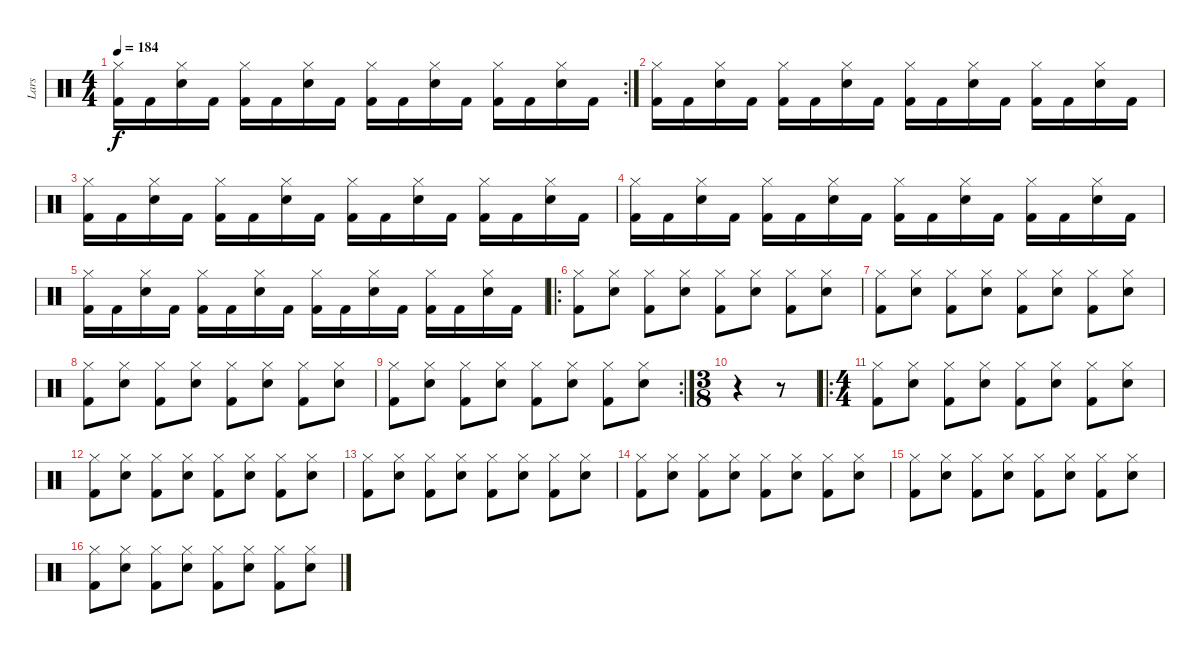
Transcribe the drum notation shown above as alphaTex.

\track ("Lars" "Lars") {instrument percussion}
\staff {score}
\articulation defaults
\rc 2
\ts (4 4)
\tempo 184
\clef neutral
\ks c
("Kick (hit) 2" "Hi-Hat (closed)").16{dy f} "Kick (hit) 2".16 ("Snare (hit) 2" "Hi-Hat (closed)").16 "Kick (hit) 2".16 ("Hi-Hat (closed)" "Kick (hit) 2").16 "Kick (hit) 2".16 ("Snare (hit) 2" "Hi-Hat (closed)").16 "Kick (hit) 2".16 ("Kick (hit) 2" "Hi-Hat (closed)").16 "Kick (hit) 2".16 ("Snare (hit) 2" "Hi-Hat (closed)").16 "Kick (hit) 2".16 ("Hi-Hat (closed)" "Kick (hit) 2").16 "Kick (hit) 2".16 ("Snare (hit) 2" "Hi-Hat (closed)").16 "Kick (hit) 2".16 |
("Kick (hit) 2" "Hi-Hat (closed)").16 "Kick (hit) 2".16 ("Snare (hit) 2" "Hi-Hat (closed)").16 "Kick (hit) 2".16 ("Hi-Hat (closed)" "Kick (hit) 2").16 "Kick (hit) 2".16 ("Snare (hit) 2" "Hi-Hat (closed)").16 "Kick (hit) 2".16 ("Kick (hit) 2" "Hi-Hat (closed)").16 "Kick (hit) 2".16 ("Snare (hit) 2" "Hi-Hat (closed)").16 "Kick (hit) 2".16 ("Hi-Hat (closed)" "Kick (hit) 2").16 "Kick (hit) 2".16 ("Snare (hit) 2" "Hi-Hat (closed)").16 "Kick (hit) 2".16 |
("Kick (hit) 2" "Hi-Hat (closed)").16 "Kick (hit) 2".16 ("Snare (hit) 2" "Hi-Hat (closed)").16 "Kick (hit) 2".16 ("Hi-Hat (closed)" "Kick (hit) 2").16 "Kick (hit) 2".16 ("Snare (hit) 2" "Hi-Hat (closed)").16 "Kick (hit) 2".16 ("Kick (hit) 2" "Hi-Hat (closed)").16 "Kick (hit) 2".16 ("Snare (hit) 2" "Hi-Hat (closed)").16 "Kick (hit) 2".16 ("Hi-Hat (closed)" "Kick (hit) 2").16 "Kick (hit) 2".16 ("Snare (hit) 2" "Hi-Hat (closed)").16 "Kick (hit) 2".16 |
("Kick (hit) 2" "Hi-Hat (closed)").16 "Kick (hit) 2".16 ("Snare (hit) 2" "Hi-Hat (closed)").16 "Kick (hit) 2".16 ("Hi-Hat (closed)" "Kick (hit) 2").16 "Kick (hit) 2".16 ("Snare (hit) 2" "Hi-Hat (closed)").16 "Kick (hit) 2".16 ("Kick (hit) 2" "Hi-Hat (closed)").16 "Kick (hit) 2".16 ("Snare (hit) 2" "Hi-Hat (closed)").16 "Kick (hit) 2".16 ("Hi-Hat (closed)" "Kick (hit) 2").16 "Kick (hit) 2".16 ("Snare (hit) 2" "Hi-Hat (closed)").16 "Kick (hit) 2".16 |
("Kick (hit) 2" "Hi-Hat (closed)").16 "Kick (hit) 2".16 ("Snare (hit) 2" "Hi-Hat (closed)").16 "Kick (hit) 2".16 ("Hi-Hat (closed)" "Kick (hit) 2").16 "Kick (hit) 2".16 ("Snare (hit) 2" "Hi-Hat (closed)").16 "Kick (hit) 2".16 ("Kick (hit) 2" "Hi-Hat (closed)").16 "Kick (hit) 2".16 ("Snare (hit) 2" "Hi-Hat (closed)").16 "Kick (hit) 2".16 ("Hi-Hat (closed)" "Kick (hit) 2").16 "Kick (hit) 2".16 ("Snare (hit) 2" "Hi-Hat (closed)").16 "Kick (hit) 2".16 |
\ro
("Kick (hit) 2" "Hi-Hat (closed)").8 ("Snare (hit) 2" "Hi-Hat (closed)").8 ("Kick (hit) 2" "Hi-Hat (closed)").8 ("Snare (hit) 2" "Hi-Hat (closed)").8 ("Kick (hit) 2" "Hi-Hat (closed)").8 ("Snare (hit) 2" "Hi-Hat (closed)").8 ("Kick (hit) 2" "Hi-Hat (closed)").8 ("Snare (hit) 2" "Hi-Hat (closed)").8 |
("Kick (hit) 2" "Hi-Hat (closed)").8 ("Snare (hit) 2" "Hi-Hat (closed)").8 ("Kick (hit) 2" "Hi-Hat (closed)").8 ("Snare (hit) 2" "Hi-Hat (closed)").8 ("Kick (hit) 2" "Hi-Hat (closed)").8 ("Snare (hit) 2" "Hi-Hat (closed)").8 ("Kick (hit) 2" "Hi-Hat (closed)").8 ("Snare (hit) 2" "Hi-Hat (closed)").8 |
("Kick (hit) 2" "Hi-Hat (closed)").8 ("Snare (hit) 2" "Hi-Hat (closed)").8 ("Kick (hit) 2" "Hi-Hat (closed)").8 ("Snare (hit) 2" "Hi-Hat (closed)").8 ("Kick (hit) 2" "Hi-Hat (closed)").8 ("Snare (hit) 2" "Hi-Hat (closed)").8 ("Kick (hit) 2" "Hi-Hat (closed)").8 ("Snare (hit) 2" "Hi-Hat (closed)").8 |
\rc 2
("Kick (hit) 2" "Hi-Hat (closed)").8 ("Snare (hit) 2" "Hi-Hat (closed)").8 ("Kick (hit) 2" "Hi-Hat (closed)").8 ("Snare (hit) 2" "Hi-Hat (closed)").8 ("Kick (hit) 2" "Hi-Hat (closed)").8 ("Snare (hit) 2" "Hi-Hat (closed)").8 ("Kick (hit) 2" "Hi-Hat (closed)").8 ("Snare (hit) 2" "Hi-Hat (closed)").8 |
\ts (3 8)
r.4 r.8 |
\ro
\ts (4 4)
("Kick (hit) 2" "Hi-Hat (closed)").8 ("Snare (hit) 2" "Hi-Hat (closed)").8 ("Kick (hit) 2" "Hi-Hat (closed)").8 ("Snare (hit) 2" "Hi-Hat (closed)").8 ("Kick (hit) 2" "Hi-Hat (closed)").8 ("Snare (hit) 2" "Hi-Hat (closed)").8 ("Kick (hit) 2" "Hi-Hat (closed)").8 ("Snare (hit) 2" "Hi-Hat (closed)").8 |
("Kick (hit) 2" "Hi-Hat (closed)").8 ("Snare (hit) 2" "Hi-Hat (closed)").8 ("Kick (hit) 2" "Hi-Hat (closed)").8 ("Snare (hit) 2" "Hi-Hat (closed)").8 ("Kick (hit) 2" "Hi-Hat (closed)").8 ("Snare (hit) 2" "Hi-Hat (closed)").8 ("Kick (hit) 2" "Hi-Hat (closed)").8 ("Snare (hit) 2" "Hi-Hat (closed)").8 |
("Kick (hit) 2" "Hi-Hat (closed)").8 ("Snare (hit) 2" "Hi-Hat (closed)").8 ("Kick (hit) 2" "Hi-Hat (closed)").8 ("Snare (hit) 2" "Hi-Hat (closed)").8 ("Kick (hit) 2" "Hi-Hat (closed)").8 ("Snare (hit) 2" "Hi-Hat (closed)").8 ("Kick (hit) 2" "Hi-Hat (closed)").8 ("Snare (hit) 2" "Hi-Hat (closed)").8 |
("Kick (hit) 2" "Hi-Hat (closed)").8 ("Snare (hit) 2" "Hi-Hat (closed)").8 ("Kick (hit) 2" "Hi-Hat (closed)").8 ("Snare (hit) 2" "Hi-Hat (closed)").8 ("Kick (hit) 2" "Hi-Hat (closed)").8 ("Snare (hit) 2" "Hi-Hat (closed)").8 ("Kick (hit) 2" "Hi-Hat (closed)").8 ("Snare (hit) 2" "Hi-Hat (closed)").8 |
("Kick (hit) 2" "Hi-Hat (closed)").8 ("Snare (hit) 2" "Hi-Hat (closed)").8 ("Kick (hit) 2" "Hi-Hat (closed)").8 ("Snare (hit) 2" "Hi-Hat (closed)").8 ("Kick (hit) 2" "Hi-Hat (closed)").8 ("Snare (hit) 2" "Hi-Hat (closed)").8 ("Kick (hit) 2" "Hi-Hat (closed)").8 ("Snare (hit) 2" "Hi-Hat (closed)").8 |
("Kick (hit) 2" "Hi-Hat (closed)").8 ("Snare (hit) 2" "Hi-Hat (closed)").8 ("Kick (hit) 2" "Hi-Hat (closed)").8 ("Snare (hit) 2" "Hi-Hat (closed)").8 ("Kick (hit) 2" "Hi-Hat (closed)").8 ("Snare (hit) 2" "Hi-Hat (closed)").8 ("Kick (hit) 2" "Hi-Hat (closed)").8 ("Snare (hit) 2" "Hi-Hat (closed)").8
